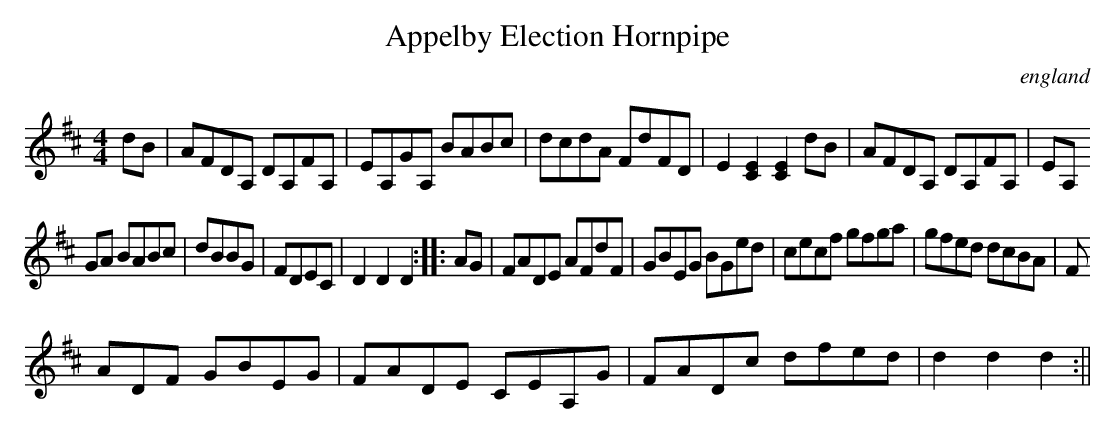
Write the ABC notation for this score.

X:1
T:Appelby Election Hornpipe
O:england
M:4/4
L:1/8
K:D major
dB|AFDA, DA,FA,|EA,GA, BABc|dcdA  FdFD|E2[C2E2][C2E2]dB|AFDA, DA,FA,|EA,
GA BABc|dBBG|FDEC|D2D2D2:||:AG|FADE AFdF|GBEG BGed|cecf gfga|gfed dcBA|F
ADF GBEG|FADE CEA,G|FADc dfed|d2d2d2:||
